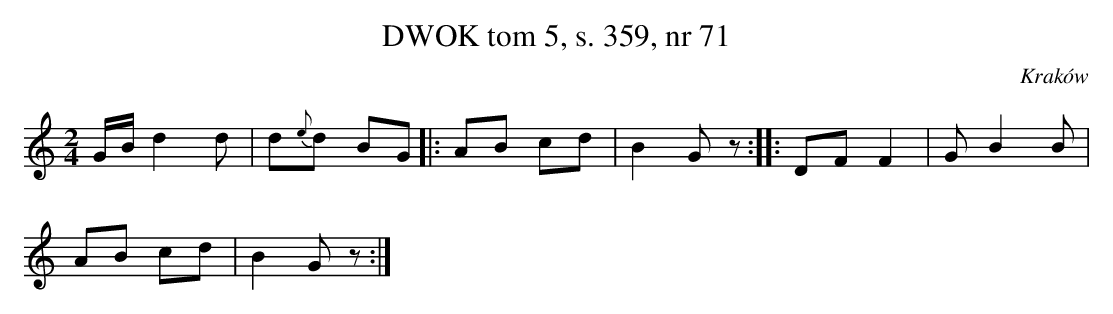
X:1
T: DWOK tom 5, s. 359, nr 71
O: Kraków
L: 1/16
M: 2/4
K: C
GB d4 d2 | d2{e}d2 B2G2 |: A2B2 c2d2 | B4 G2 z2 :: D2F2 F4 | G2 B4 B2 |
A2B2 c2d2 | B4 G2 z2 :|
